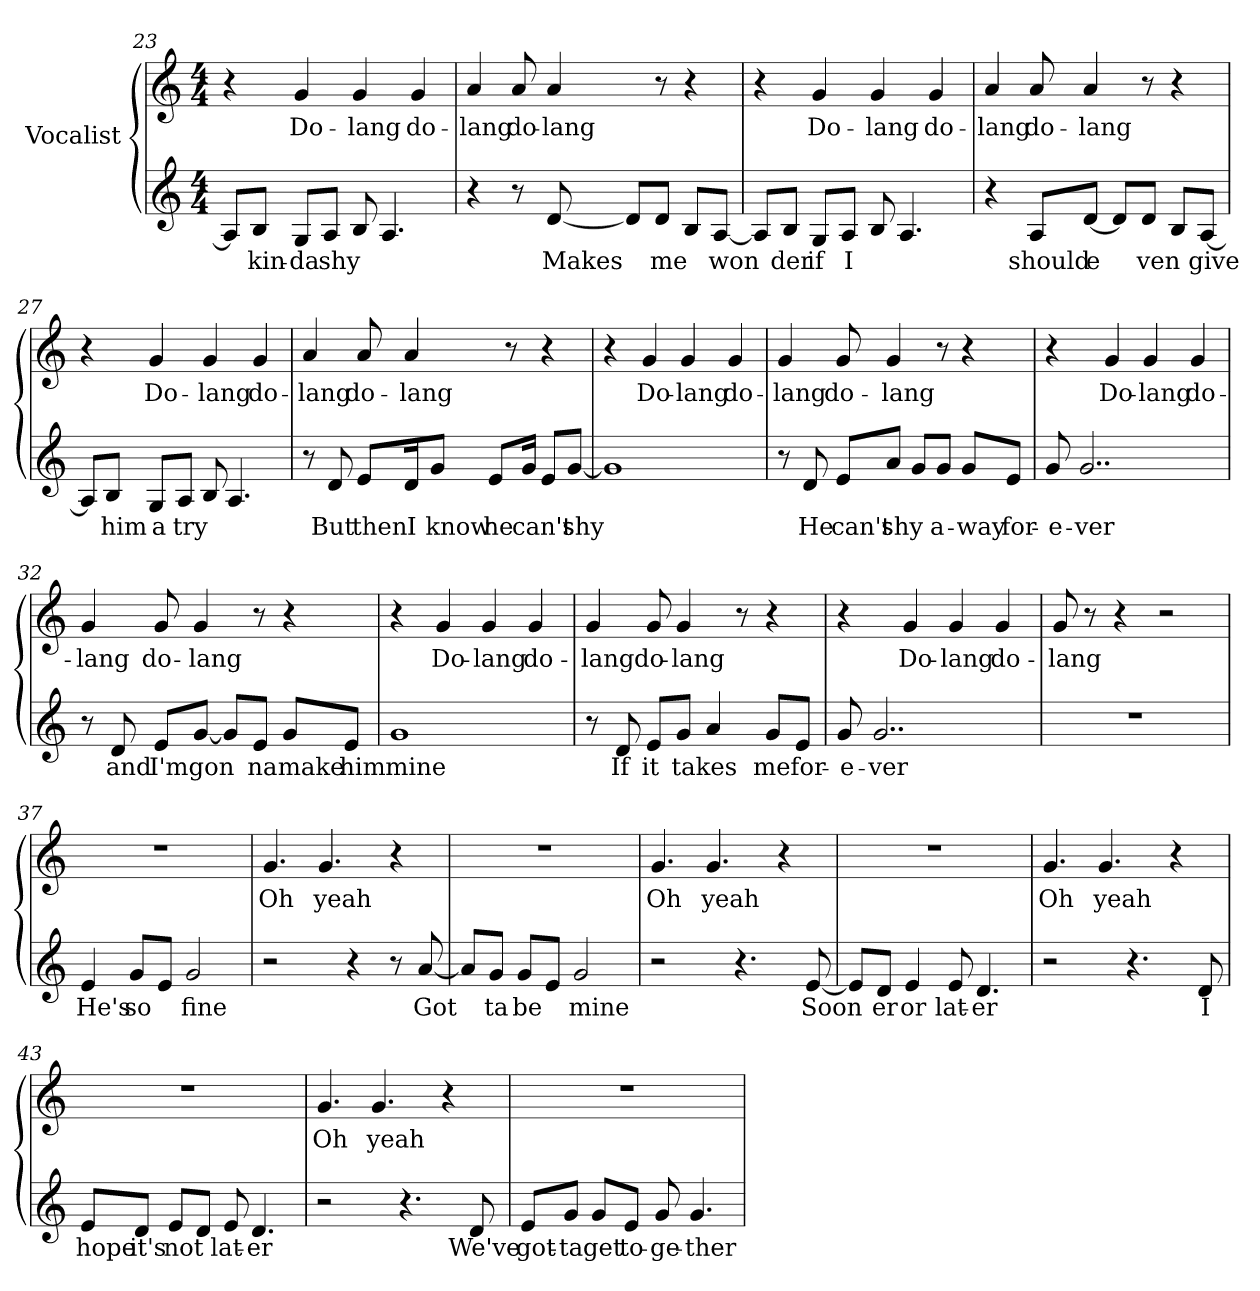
**kern	**text	**kern	**text
*part1	*part1	*part1	*part1
*staff2	*staff2	*staff1	*staff1
*I"Vocalist	*	*	*
*clefG2	*	*clefG2	*
*M4/4	*	*M4/4	*
=23	=23	=23	=23
8A/L]	_	4r	.
8B/J	kin-	.	.
8G/L	-da	4g	Do-
8A/J	shy	.	.
8B	_	4g	-lang
4.A	_	.	.
.	.	4g	do-
=24	=24	=24	=24
4r	.	4a	-lang
8r	.	8a	do-
[8d	Makes	4a	-lang
8d/L]	_	.	.
8d/J	me	8r	.
8B/L	_	4r	.
[8A/J	won-	.	.
=25	=25	=25	=25
8A/L]	_	4r	.
8B/J	-der	.	.
8G/L	if	4g	Do-
8A/J	I	.	.
8B	_	4g	-lang
4.A	_	.	.
.	.	4g	do-
=26	=26	=26	=26
4r	.	4a	-lang
8A/L	should	8a	do-
[8d/J	e-	4a	-lang
8d/L]	_	.	.
8d/J	-ven	8r	.
8B/L	_	4r	.
[8A/J	give	.	.
=27	=27	=27	=27
8A/L]	_	4r	.
8B/J	him	.	.
8G/L	a	4g	Do-
8A/J	try	.	.
8B	_	4g	-lang
4.A	_	.	.
.	.	4g	do-
=28	=28	=28	=28
8r	.	4a	-lang
8d	But	.	.
8e/L	then	8a	do-
16d/K	I	4a	-lang
8g/J	know	.	.
8e/L	he	.	.
.	.	8r	.
16g/Jk	can't	.	.
8e/L	_	4r	.
[8g/J	shy	.	.
=29	=29	=29	=29
1g]	_	4r	.
.	.	4g	Do-
.	.	4g	-lang
.	.	4g	do-
=30	=30	=30	=30
8r	.	4g	-lang
8d	He	.	.
8e/L	can't	8g	do-
8a/J	shy	4g	-lang
8g/L	_	.	.
8g/J	a-	8r	.
8g/L	-way	4r	.
8e/J	for-	.	.
=31	=31	=31	=31
8g	-e-	4r	.
2..g	-ver	.	.
.	.	4g	Do-
.	.	4g	-lang
.	.	4g	do-
=32	=32	=32	=32
8r	.	4g	-lang
8d	and	.	.
8e/L	I'm	8g	do-
[8g/J	gon-	4g	-lang
8g/L]	_	.	.
8e/J	-na	8r	.
8g/L	make	4r	.
8e/J	him	.	.
=33	=33	=33	=33
1g	mine	4r	.
.	.	4g	Do-
.	.	4g	-lang
.	.	4g	do-
=34	=34	=34	=34
8r	.	4g	-lang
8d	If	.	.
8e/L	it	8g	do-
8g/J	takes	4g	-lang
4a	_	.	.
.	.	8r	.
8g/L	me	4r	.
8e/J	for-	.	.
=35	=35	=35	=35
8g	-e-	4r	.
2..g	-ver	.	.
.	.	4g	Do-
.	.	4g	-lang
.	.	4g	do-
=36	=36	=36	=36
1r	.	8g	-lang
.	.	8r	.
.	.	4r	.
.	.	2r	.
=37	=37	=37	=37
4e	He's	1r	.
8g/L	so	.	.
8e/J	_	.	.
2g	fine	.	.
=38	=38	=38	=38
2r	.	4.g	Oh
.	.	4.g	yeah
4r	.	.	.
8r	.	4r	.
[8a	Got-	.	.
=39	=39	=39	=39
8a/L]	_	1r	.
8g/J	-ta	.	.
8g/L	be	.	.
8e/J	_	.	.
2g	mine	.	.
=40	=40	=40	=40
2r	.	4.g	Oh
.	.	4.g	yeah
4.r	.	.	.
.	.	4r	.
[8e	Soon-	.	.
=41	=41	=41	=41
8e/L]	_	1r	.
8d/J	-er	.	.
4e	or	.	.
8e	lat-	.	.
4.d	-er	.	.
=42	=42	=42	=42
2r	.	4.g	Oh
.	.	4.g	yeah
4.r	.	.	.
.	.	4r	.
8d	I	.	.
=43	=43	=43	=43
8e/L	hope	1r	.
8d/J	it's	.	.
8e/L	not	.	.
8d/J	_	.	.
8e	lat-	.	.
4.d	-er	.	.
=44	=44	=44	=44
2r	.	4.g	Oh
.	.	4.g	yeah
4.r	.	.	.
.	.	4r	.
8d	We've	.	.
=45	=45	=45	=45
8e/L	got-	1r	.
8g/J	-ta	.	.
8g/L	get	.	.
8e/J	to-	.	.
8g	-ge-	.	.
4.g	-ther	.	.
=	=	=	=
*-	*-	*-	*-
